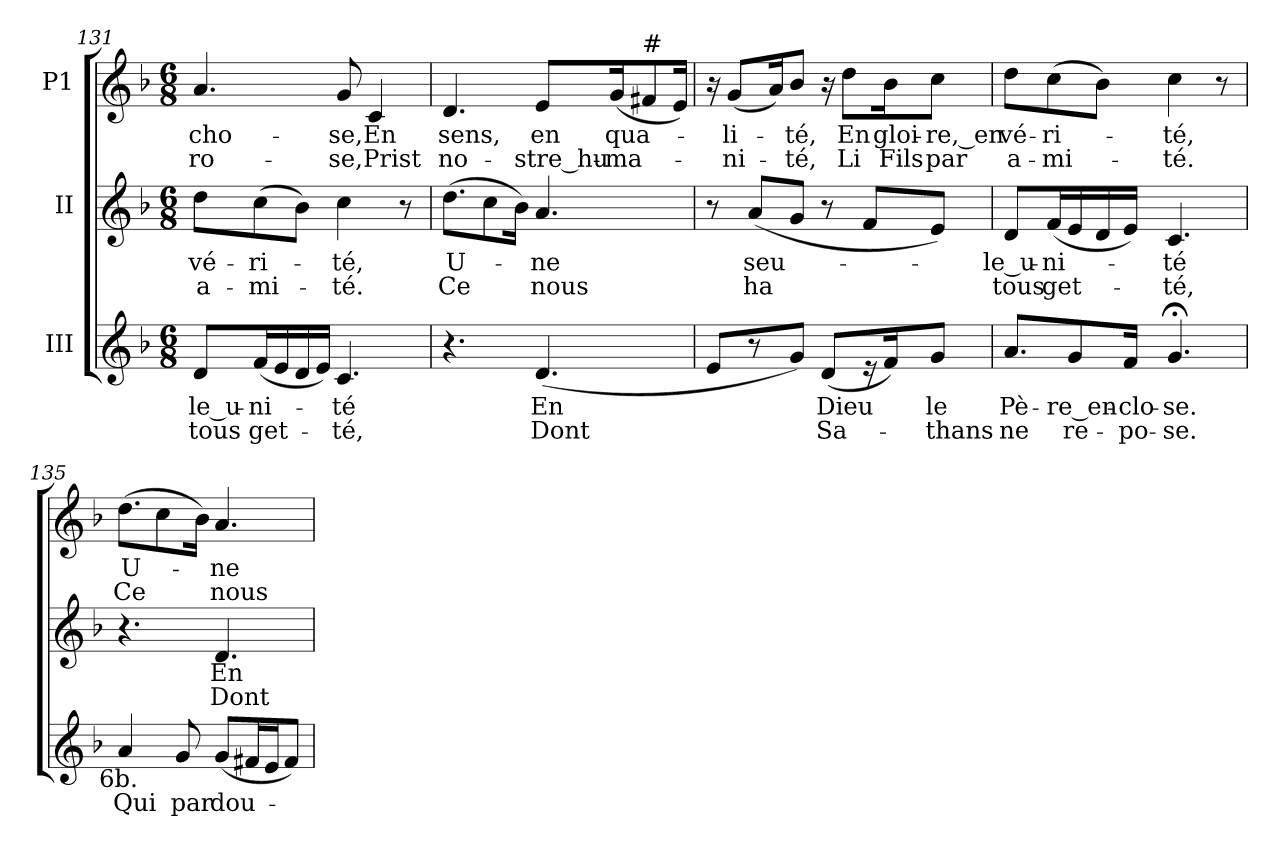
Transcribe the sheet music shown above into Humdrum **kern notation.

**kern	**text	**text	**kern	**text	**text	**kern	**text	**text
*part3	*part3	*part3	*part2	*part2	*part2	*part1	*part1	*part1
*staff3	*staff3	*staff3	*staff2	*staff2	*staff2	*staff1	*staff1	*staff1
*I"III	*	*	*I"II	*	*	*I"P1	*	*
*clefG2	*	*	*clefG2	*	*	*clefG2	*	*
*k[b-]	*	*	*k[b-]	*	*	*k[b-]	*	*
*F:	*	*	*F:	*	*	*F:	*	*
*M6/8	*	*	*M6/8	*	*	*M6/8	*	*
=131	=131	=131	=131	=131	=131	=131	=131	=131
!	!LO:LY:b:color=#000000	!LO:LY:b:color=#000000	!	!	!	!	!	!
!	!	!	!	!LO:LY:b:color=#000000	!LO:LY:b:color=#000000	!	!	!
!	!	!	!	!	!	!	!LO:LY:b:color=#000000	!LO:LY:b:color=#000000
8di/L	-le_u-	tous	8ddi\L	vé-	a-	4.ai/	cho-	ro-
!	!LO:LY:b:color=#000000	!LO:LY:b:color=#000000	!	!	!	!	!	!
!	!	!	!	!LO:LY:b:color=#000000	!LO:LY:b:color=#000000	!	!	!
(16fi/L	-ni-	get-	(8cci\	-ri-	-mi-	.	.	.
16ei/	.	.	.	.	.	.	.	.
16di/	.	.	8b-i\J)	.	.	.	.	.
16ei/JJ)	.	.	.	.	.	.	.	.
!	!LO:LY:b:color=#000000	!LO:LY:b:color=#000000	!	!	!	!	!	!
!	!	!	!	!LO:LY:b:color=#000000	!LO:LY:b:color=#000000	!	!	!
!	!	!	!	!	!	!	!LO:LY:b:color=#000000	!LO:LY:b:color=#000000
4.ci/	-té	-té,	4cci\	-té,	-té.	8gi/	-se,	-se,
!	!	!	!	!	!	!	!LO:LY:b:color=#000000	!LO:LY:b:color=#000000
.	.	.	.	.	.	4ci/	En	Prist
.	.	.	8r	.	.	.	.	.
!!LO:LB:g=z
=132	=132	=132	=132	=132	=132	=132	=132	=132
!	!	!	!	!LO:LY:b:color=#000000	!LO:LY:b:color=#000000	!	!	!
!	!	!	!	!	!	!	!LO:LY:b:color=#000000	!LO:LY:b:color=#000000
4.r	.	.	(8.ddi\L	U-	Ce	4.di/	sens,	no-
.	.	.	8cci\	.	.	.	.	.
.	.	.	16b-i\Jk)	.	.	.	.	.
!	!LO:LY:b:color=#000000	!LO:LY:b:color=#000000	!	!	!	!	!	!
!	!	!	!	!LO:LY:b:color=#000000	!LO:LY:b:color=#000000	!	!	!
!	!	!	!	!	!	!	!LO:LY:b:color=#000000	!LO:LY:b:color=#000000
(4.di/	En	Dont	4.ai/	-ne	nous	8ei/L	en	-stre_hu-
!	!	!	!	!	!	!	!LO:LY:b:color=#000000	!LO:LY:b:color=#000000
.	.	.	.	.	.	(16gi/k	qua-	-ma-
!	!	!	!	!	!	!LO:TX:a:t=#	!	!
.	.	.	.	.	.	8f#i/	.	.
.	.	.	.	.	.	16ei/Jk)	.	.
=133	=133	=133	=133	=133	=133	=133	=133	=133
8ei/L	.	.	8r	.	.	16r	.	.
!	!	!	!	!	!	!	!LO:LY:b:color=#000000	!LO:LY:b:color=#000000
.	.	.	.	.	.	(8gi/L	-li-	-ni-
!	!	!	!	!LO:LY:b:color=#000000	!LO:LY:b:color=#000000	!	!	!
8r	.	.	(8ai/L	seu-	ha	.	.	.
.	.	.	.	.	.	16ai/k)	.	.
!	!	!	!	!	!	!	!LO:LY:b:color=#000000	!LO:LY:b:color=#000000
8gi/J)	.	.	8gi/J	.	.	8b-i/J	-té,	-té,
!	!LO:LY:b:color=#000000	!LO:LY:b:color=#000000	!	!	!	!	!	!
(8di/L	Dieu	Sa-	8r	.	.	16r	.	.
!	!	!	!	!	!	!	!LO:LY:b:color=#000000	!LO:LY:b:color=#000000
.	.	.	.	.	.	8ddi\L	En	Li
16r	.	.	8fi/L	.	.	.	.	.
!	!	!	!	!	!	!	!LO:LY:b:color=#000000	!LO:LY:b:color=#000000
16fi/k)	.	.	.	.	.	16b-i\k	gloi-	Fils
!	!LO:LY:b:color=#000000	!LO:LY:b:color=#000000	!	!	!	!	!	!
!	!	!	!	!	!	!	!LO:LY:b:color=#000000	!LO:LY:b:color=#000000
8gi/J	le	-thans	8ei/J)	.	.	8cci\J	-re,_en	par
=134	=134	=134	=134	=134	=134	=134	=134	=134
!	!LO:LY:b:color=#000000	!LO:LY:b:color=#000000	!	!	!	!	!	!
!	!	!	!	!LO:LY:b:color=#000000	!LO:LY:b:color=#000000	!	!	!
!	!	!	!	!	!	!	!LO:LY:b:color=#000000	!LO:LY:b:color=#000000
8.ai/L	Pè-	ne	8di/L	-le_u-	tous	8ddi\L	vé-	a-
!	!	!	!	!LO:LY:b:color=#000000	!LO:LY:b:color=#000000	!	!	!
!	!	!	!	!	!	!	!LO:LY:b:color=#000000	!LO:LY:b:color=#000000
.	.	.	(16fi/L	-ni-	get-	(8cci\	-ri-	-mi-
!	!LO:LY:b:color=#000000	!LO:LY:b:color=#000000	!	!	!	!	!	!
8gi/	-re_en-	re-	16ei/	.	.	.	.	.
.	.	.	16di/	.	.	8b-i\J)	.	.
!	!LO:LY:b:color=#000000	!LO:LY:b:color=#000000	!	!	!	!	!	!
16fi/Jk	-clo-	-po-	16ei/JJ)	.	.	.	.	.
!	!LO:LY:b:color=#000000	!LO:LY:b:color=#000000	!	!	!	!	!	!
!	!	!	!	!LO:LY:b:color=#000000	!LO:LY:b:color=#000000	!	!	!
!	!	!	!	!	!	!	!LO:LY:b:color=#000000	!LO:LY:b:color=#000000
4.g;i/	-se.	-se.	4.ci/	-té	-té,	4cci\	-té,	-té.
.	.	.	.	.	.	8r	.	.
!!LO:LB:g=z
=135	=135	=135	=135	=135	=135	=135	=135	=135
!	!LO:LY:b:color=#000000	!	!	!	!	!	!	!
!LO:TX:b:cj:t=6b.	!	!	!	!	!	!	!	!
!	!	!	!	!	!	!	!LO:LY:b:color=#000000	!LO:LY:b:color=#000000
4ai/	Qui	.	4.r	.	.	(8.ddi\L	U-	Ce
.	.	.	.	.	.	8cci\	.	.
!	!LO:LY:b:color=#000000	!	!	!	!	!	!	!
8gi/	par	.	.	.	.	.	.	.
.	.	.	.	.	.	16b-i\Jk)	.	.
!	!LO:LY:b:color=#000000	!	!	!	!	!	!	!
!	!	!	!	!LO:LY:b:color=#000000	!LO:LY:b:color=#000000	!	!	!
!	!	!	!	!	!	!	!LO:LY:b:color=#000000	!LO:LY:b:color=#000000
(8gi/L	dou-	.	4.di/	En	Dont	4.ai/	-ne	nous
16f#Xi/L	.	.	.	.	.	.	.	.
16ei/J	.	.	.	.	.	.	.	.
8f#i/J)	.	.	.	.	.	.	.	.
=	=	=	=	=	=	=	=	=
*-	*-	*-	*-	*-	*-	*-	*-	*-
